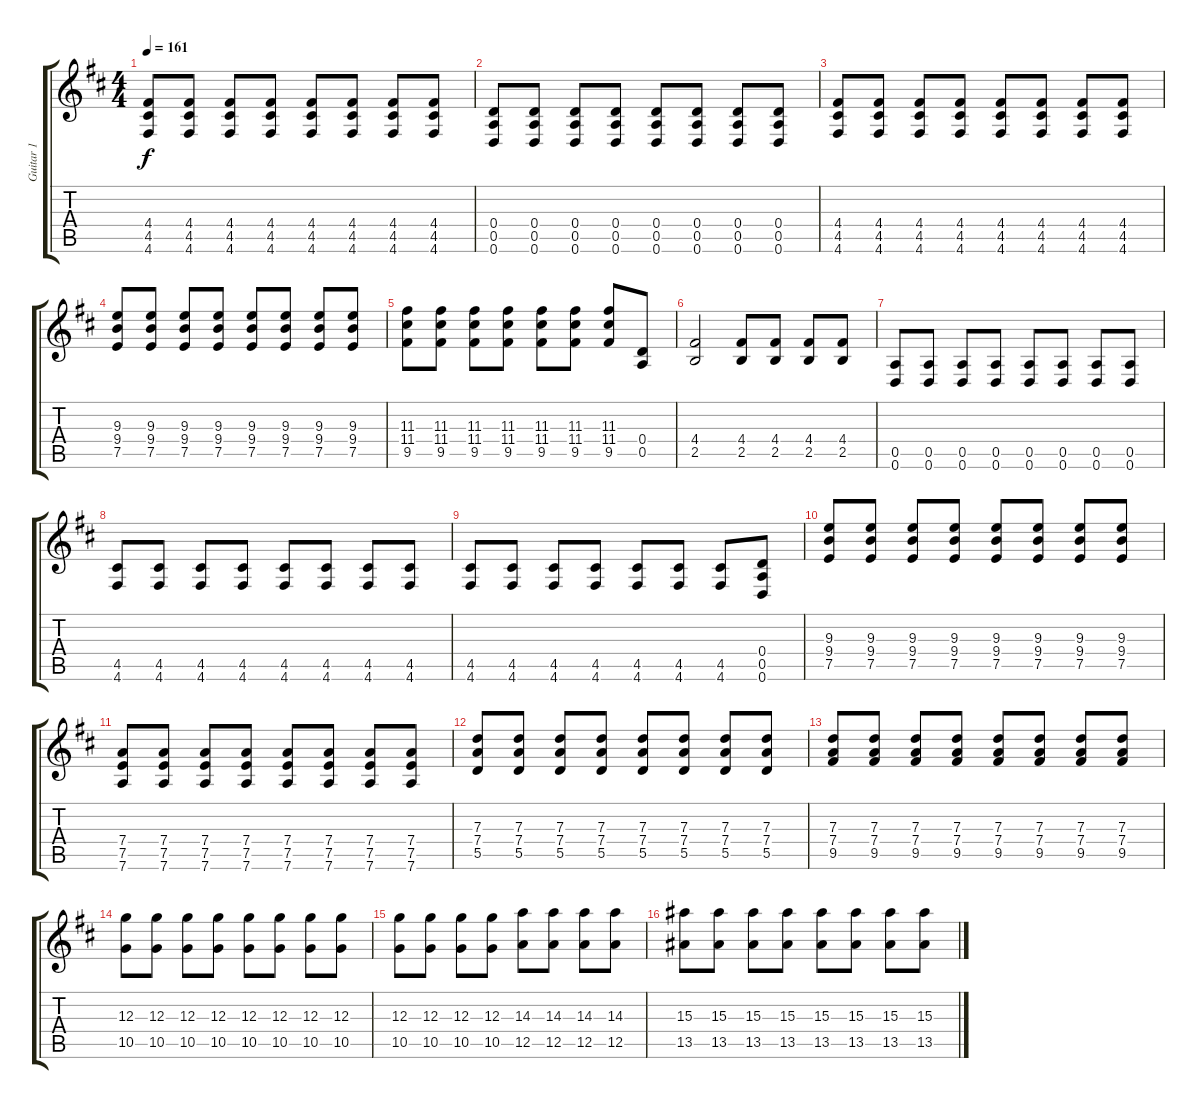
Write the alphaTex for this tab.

\track ("Guitar 1" "Guitar 1") {instrument acousticguitarsteel}
\staff {score tabs}
\tuning (E4 B3 G3 D3 A2 D2) {hide}
\ts (4 4)
\tempo 161
\clef g2
\ks d
(4.4 4.5 4.6).8{dy f} (4.4 4.5 4.6).8 (4.4 4.5 4.6).8 (4.4 4.5 4.6).8 (4.4 4.5 4.6).8 (4.4 4.5 4.6).8 (4.4 4.5 4.6).8 (4.4 4.5 4.6).8 |
(0.4 0.5 0.6).8 (0.4 0.5 0.6).8 (0.4 0.5 0.6).8 (0.4 0.5 0.6).8 (0.4 0.5 0.6).8 (0.4 0.5 0.6).8 (0.4 0.5 0.6).8 (0.4 0.5 0.6).8 |
(4.4 4.5 4.6).8 (4.4 4.5 4.6).8 (4.4 4.5 4.6).8 (4.4 4.5 4.6).8 (4.4 4.5 4.6).8 (4.4 4.5 4.6).8 (4.4 4.5 4.6).8 (4.4 4.5 4.6).8 |
(9.3 9.4 7.5).8 (9.3 9.4 7.5).8 (9.3 9.4 7.5).8 (9.3 9.4 7.5).8 (9.3 9.4 7.5).8 (9.3 9.4 7.5).8 (9.3 9.4 7.5).8 (9.3 9.4 7.5).8 |
(11.3 11.4 9.5).8 (11.3 11.4 9.5).8 (11.3 11.4 9.5).8 (11.3 11.4 9.5).8 (11.3 11.4 9.5).8 (11.3 11.4 9.5).8 (11.3 11.4 9.5).8 (0.4 0.5).8 |
(4.4 2.5).2 (4.4 2.5).8 (4.4 2.5).8 (4.4 2.5).8 (4.4 2.5).8 |
(0.5 0.6).8 (0.5 0.6).8 (0.5 0.6).8 (0.5 0.6).8 (0.5 0.6).8 (0.5 0.6).8 (0.5 0.6).8 (0.5 0.6).8 |
(4.5 4.6).8 (4.5 4.6).8 (4.5 4.6).8 (4.5 4.6).8 (4.5 4.6).8 (4.5 4.6).8 (4.5 4.6).8 (4.5 4.6).8 |
(4.5 4.6).8 (4.5 4.6).8 (4.5 4.6).8 (4.5 4.6).8 (4.5 4.6).8 (4.5 4.6).8 (4.5 4.6).8 (0.4 0.5 0.6).8 |
(9.3 9.4 7.5).8 (9.3 9.4 7.5).8 (9.3 9.4 7.5).8 (9.3 9.4 7.5).8 (9.3 9.4 7.5).8 (9.3 9.4 7.5).8 (9.3 9.4 7.5).8 (9.3 9.4 7.5).8 |
(7.4 7.5 7.6).8 (7.4 7.5 7.6).8 (7.4 7.5 7.6).8 (7.4 7.5 7.6).8 (7.4 7.5 7.6).8 (7.4 7.5 7.6).8 (7.4 7.5 7.6).8 (7.4 7.5 7.6).8 |
(7.3 7.4 5.5).8 (7.3 7.4 5.5).8 (7.3 7.4 5.5).8 (7.3 7.4 5.5).8 (7.3 7.4 5.5).8 (7.3 7.4 5.5).8 (7.3 7.4 5.5).8 (7.3 7.4 5.5).8 |
(7.3 7.4 9.5).8 (7.3 7.4 9.5).8 (7.3 7.4 9.5).8 (7.3 7.4 9.5).8 (7.3 7.4 9.5).8 (7.3 7.4 9.5).8 (7.3 7.4 9.5).8 (7.3 7.4 9.5).8 |
(12.3 10.5).8 (12.3 10.5).8 (12.3 10.5).8 (12.3 10.5).8 (12.3 10.5).8 (12.3 10.5).8 (12.3 10.5).8 (12.3 10.5).8 |
(12.3 10.5).8 (12.3 10.5).8 (12.3 10.5).8 (12.3 10.5).8 (14.3 12.5).8 (14.3 12.5).8 (14.3 12.5).8 (14.3 12.5).8 |
(15.3 13.5).8 (15.3 13.5).8 (15.3 13.5).8 (15.3 13.5).8 (15.3 13.5).8 (15.3 13.5).8 (15.3 13.5).8 (15.3 13.5).8
